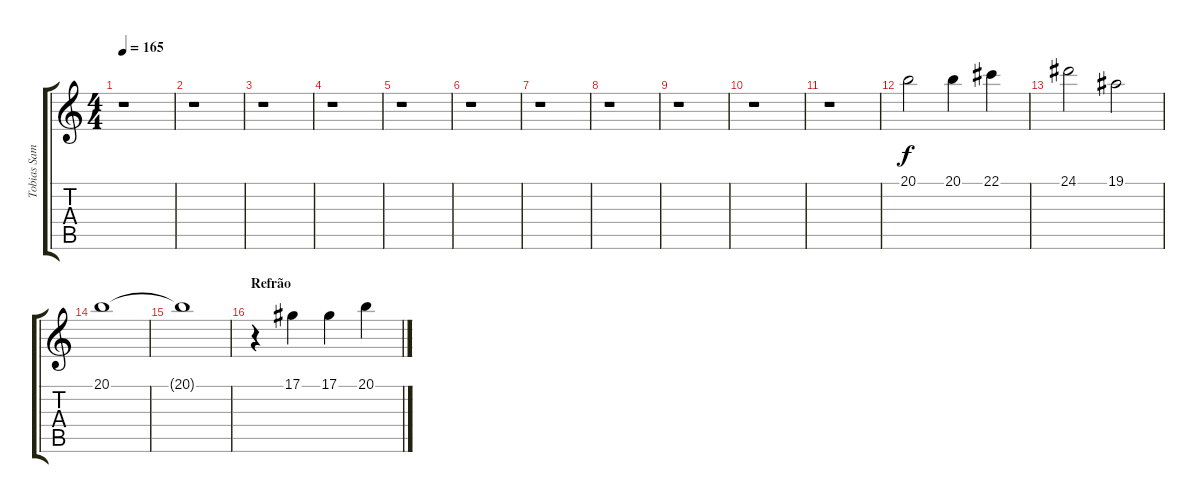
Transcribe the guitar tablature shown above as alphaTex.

\track ("Tobias Sammet" "Tobias Sam") {instrument lead3calliope}
\staff {score tabs}
\tuning (Eb4 Bb3 Gb3 Db3 Ab2 Eb2) {hide}
\ts (4 4)
\tempo 165
\clef g2
\ks c
r.1{dy f} |
r.1 |
r.1 |
r.1 |
r.1 |
r.1 |
r.1 |
r.1 |
r.1 |
r.1 |
r.1 |
20.1.2 20.1.4 22.1.4 |
24.1.2 19.1.2 |
20.1.1 |
20.1{t}.1 |
\section ("" "Refrão")
r.4 17.1.4 17.1.4 20.1.4
